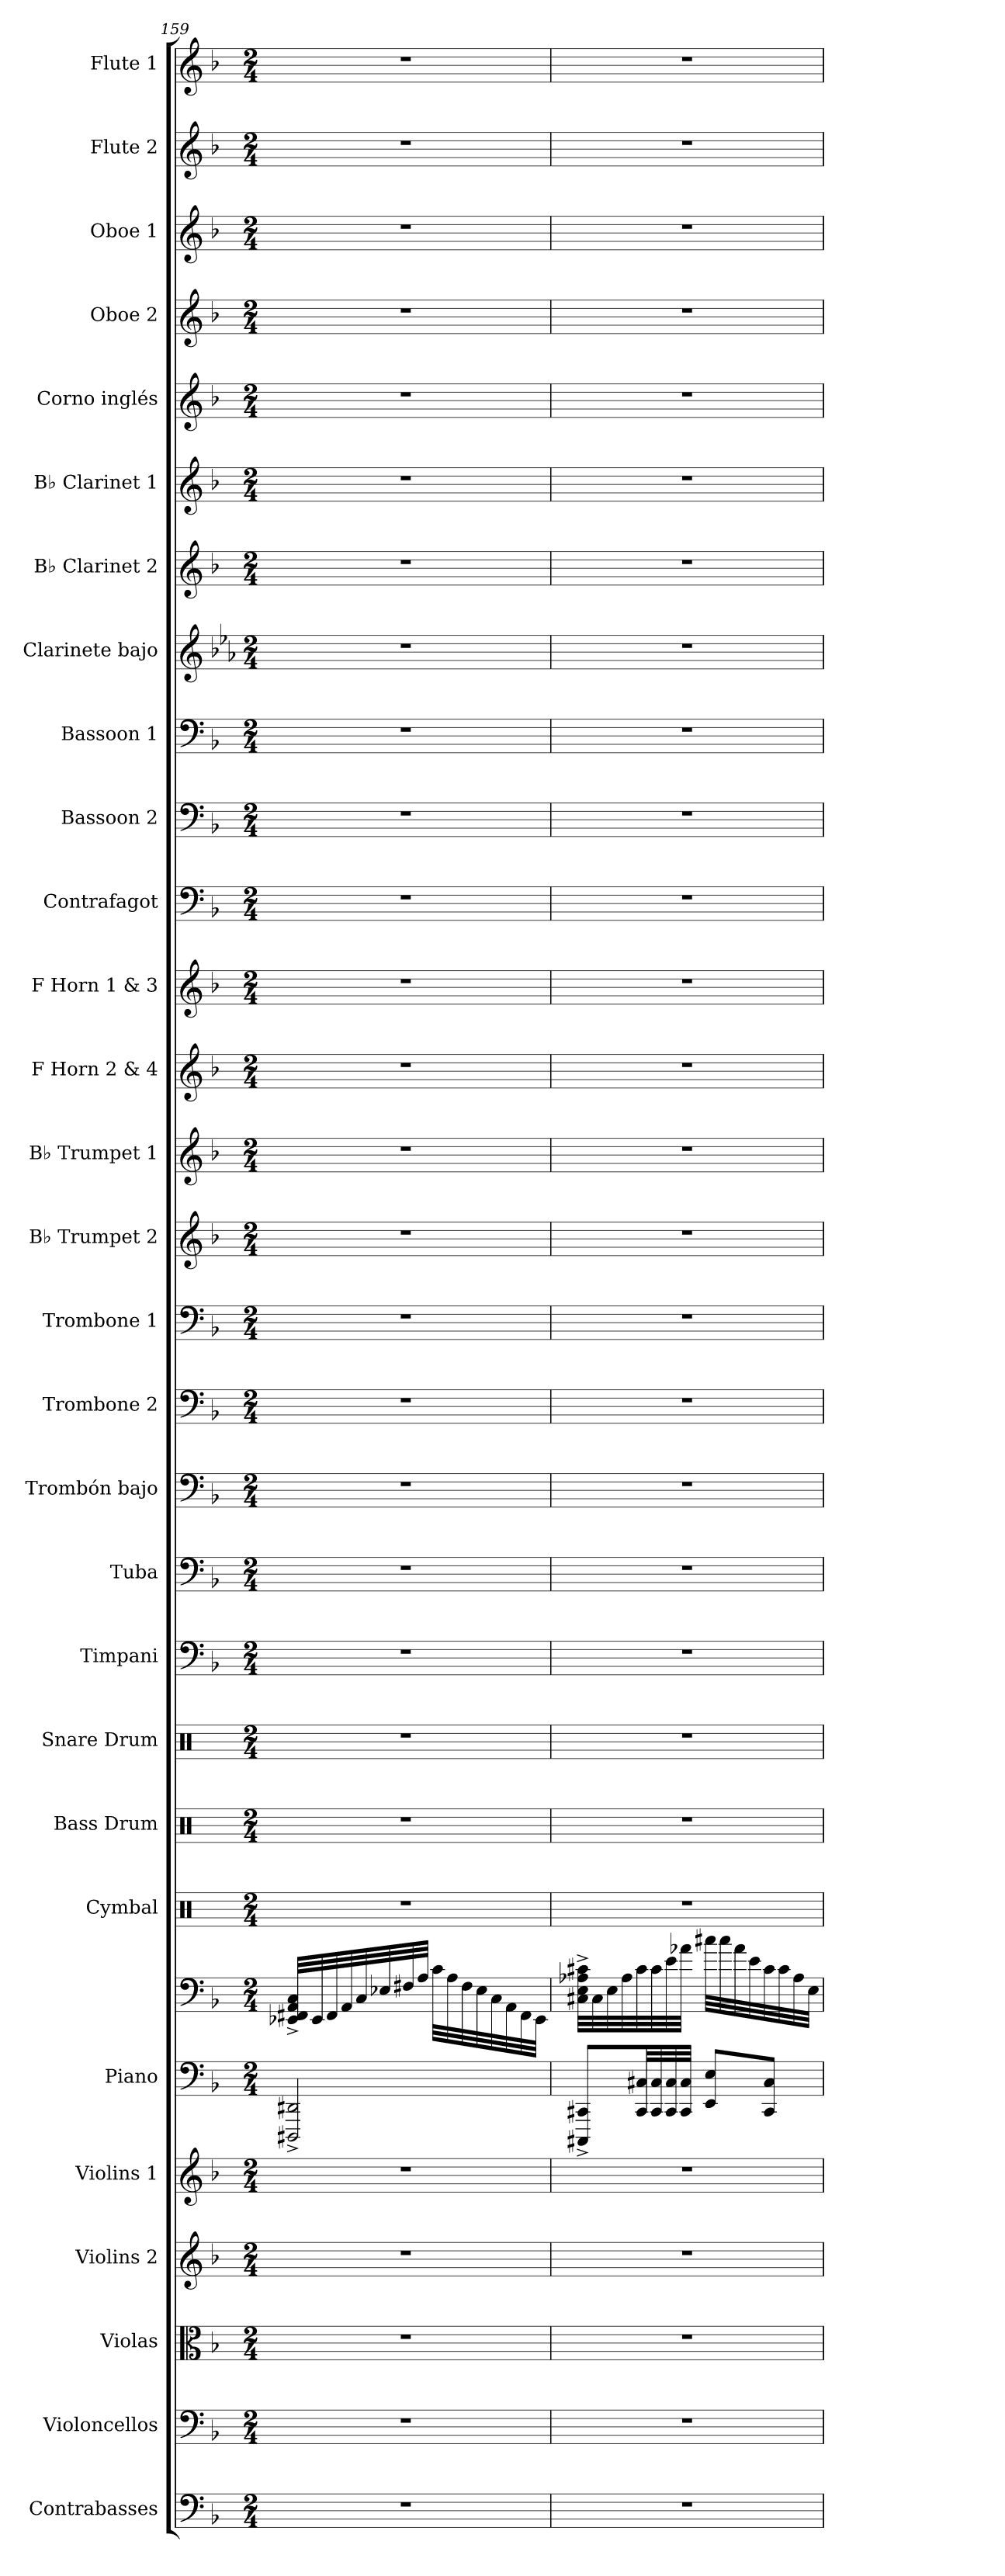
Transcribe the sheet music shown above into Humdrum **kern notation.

**kern	**kern	**kern	**kern	**kern	**kern	**kern	**kern	**kern	**kern	**kern	**kern	**kern	**kern	**kern	**kern	**kern	**kern	**kern	**kern	**kern	**kern	**kern	**kern	**kern	**kern	**kern	**kern	**kern	**kern
*part29	*part28	*part27	*part26	*part25	*part24	*part24	*part23	*part22	*part21	*part20	*part19	*part18	*part17	*part16	*part15	*part14	*part13	*part12	*part11	*part10	*part9	*part8	*part7	*part6	*part5	*part4	*part3	*part2	*part1
*staff30	*staff29	*staff28	*staff27	*staff26	*staff25	*staff24	*staff23	*staff22	*staff21	*staff20	*staff19	*staff18	*staff17	*staff16	*staff15	*staff14	*staff13	*staff12	*staff11	*staff10	*staff9	*staff8	*staff7	*staff6	*staff5	*staff4	*staff3	*staff2	*staff1
*I"Contrabasses	*I"Violoncellos	*I"Violas	*I"Violins 2	*I"Violins 1	*I"Piano	*	*I"Cymbal	*I"Bass Drum	*I"Snare Drum	*I"Timpani	*I"Tuba	*I"Trombón bajo	*I"Trombone 2	*I"Trombone 1	*I"B♭ Trumpet 2	*I"B♭ Trumpet 1	*I"F Horn 2 &amp; 4	*I"F Horn 1 &amp; 3	*I"Contrafagot	*I"Bassoon 2	*I"Bassoon 1	*I"Clarinete bajo	*I"B♭ Clarinet 2	*I"B♭ Clarinet 1	*I"Corno inglés	*I"Oboe 2	*I"Oboe 1	*I"Flute 2	*I"Flute 1
*I'Cbs.	*I'Vcs.	*I'Vlas.	*I'Vlns. 2	*I'Vlns. 1	*I'Pno.	*	*I'Cym.	*I'B. Dr.	*I'Sn. Dr.	*I'Timp.	*I'Tba.	*I'Tbn. B.	*I'Tbn. 2	*I'Tbn. 1	*I'B♭ Tpt. 2	*I'B♭ Tpt. 1	*I'F Hn. 2 4	*I'F Hn. 1 3	*I'Cfag.	*I'Bsn. 2	*I'Bsn. 1	*I'Cl. B.	*I'B♭ Cl. 2	*I'B♭ Cl. 1	*I'Cor. Ingl.	*I'Ob. 2	*I'Ob. 1	*I'Fl. 2	*I'Fl. 1
*clefF4	*clefF4	*clefC3	*clefG2	*clefG2	*clefF4	*clefF4	*clefX	*clefX	*clefX	*clefF4	*clefF4	*clefF4	*clefF4	*clefF4	*clefG2	*clefG2	*clefG2	*clefG2	*clefF4	*clefF4	*clefF4	*clefG2	*clefG2	*clefG2	*clefG2	*clefG2	*clefG2	*clefG2	*clefG2
*ITrd7c12	*	*	*	*	*	*	*	*	*	*	*	*	*	*	*ITrd1c2	*ITrd1c2	*ITrd4c7	*ITrd4c7	*ITrd7c12	*	*	*ITrd8c14	*ITrd1c2	*ITrd1c2	*ITrd4c7	*	*	*	*
*k[b-]	*k[b-]	*k[b-]	*k[b-]	*k[b-]	*k[b-]	*k[b-]	*k[]	*k[]	*k[]	*k[b-]	*k[b-]	*k[b-]	*k[b-]	*k[b-]	*k[b-e-a-]	*k[b-e-a-]	*k[b-e-]	*k[b-e-]	*k[b-]	*k[b-]	*k[b-]	*k[b-e-a-]	*k[b-e-a-]	*k[b-e-a-]	*k[b-e-]	*k[b-]	*k[b-]	*k[b-]	*k[b-]
*M2/4	*M2/4	*M2/4	*M2/4	*M2/4	*M2/4	*M2/4	*M2/4	*M2/4	*M2/4	*M2/4	*M2/4	*M2/4	*M2/4	*M2/4	*M2/4	*M2/4	*M2/4	*M2/4	*M2/4	*M2/4	*M2/4	*M2/4	*M2/4	*M2/4	*M2/4	*M2/4	*M2/4	*M2/4	*M2/4
=159	=159	=159	=159	=159	=159	=159	=159	=159	=159	=159	=159	=159	=159	=159	=159	=159	=159	=159	=159	=159	=159	=159	=159	=159	=159	=159	=159	=159	=159
2r	2r	2r	2r	2r	2DDD#X/^ 2DD#X/^	32EE-X/^ 32FF#X/^ 32AA/^ 32C/^LLL	2r	2r	2r	2r	2r	2r	2r	2r	2r	2r	2r	2r	2r	2r	2r	2r	2r	2r	2r	2r	2r	2r	2r
.	.	.	.	.	.	32EE-/	.	.	.	.	.	.	.	.	.	.	.	.	.	.	.	.	.	.	.	.	.	.	.
.	.	.	.	.	.	32FF#/	.	.	.	.	.	.	.	.	.	.	.	.	.	.	.	.	.	.	.	.	.	.	.
.	.	.	.	.	.	32AA/	.	.	.	.	.	.	.	.	.	.	.	.	.	.	.	.	.	.	.	.	.	.	.
.	.	.	.	.	.	32C/	.	.	.	.	.	.	.	.	.	.	.	.	.	.	.	.	.	.	.	.	.	.	.
.	.	.	.	.	.	32E-X/	.	.	.	.	.	.	.	.	.	.	.	.	.	.	.	.	.	.	.	.	.	.	.
.	.	.	.	.	.	32F#X/	.	.	.	.	.	.	.	.	.	.	.	.	.	.	.	.	.	.	.	.	.	.	.
.	.	.	.	.	.	32A/JJJ	.	.	.	.	.	.	.	.	.	.	.	.	.	.	.	.	.	.	.	.	.	.	.
.	.	.	.	.	.	32c\LLL	.	.	.	.	.	.	.	.	.	.	.	.	.	.	.	.	.	.	.	.	.	.	.
.	.	.	.	.	.	32A\	.	.	.	.	.	.	.	.	.	.	.	.	.	.	.	.	.	.	.	.	.	.	.
.	.	.	.	.	.	32F#\	.	.	.	.	.	.	.	.	.	.	.	.	.	.	.	.	.	.	.	.	.	.	.
.	.	.	.	.	.	32E-\	.	.	.	.	.	.	.	.	.	.	.	.	.	.	.	.	.	.	.	.	.	.	.
.	.	.	.	.	.	32C\	.	.	.	.	.	.	.	.	.	.	.	.	.	.	.	.	.	.	.	.	.	.	.
.	.	.	.	.	.	32AA\	.	.	.	.	.	.	.	.	.	.	.	.	.	.	.	.	.	.	.	.	.	.	.
.	.	.	.	.	.	32FF#\	.	.	.	.	.	.	.	.	.	.	.	.	.	.	.	.	.	.	.	.	.	.	.
.	.	.	.	.	.	32EE-\JJJ	.	.	.	.	.	.	.	.	.	.	.	.	.	.	.	.	.	.	.	.	.	.	.
!!LO:PB:g=z
=160	=160	=160	=160	=160	=160	=160	=160	=160	=160	=160	=160	=160	=160	=160	=160	=160	=160	=160	=160	=160	=160	=160	=160	=160	=160	=160	=160	=160	=160
2r	2r	2r	2r	2r	8CCC#X/^ 8CC#X/^L	32C#X\^ 32E\^ 32A-X\^ 32c#X\^LLL	2r	2r	2r	2r	2r	2r	2r	2r	2r	2r	2r	2r	2r	2r	2r	2r	2r	2r	2r	2r	2r	2r	2r
.	.	.	.	.	.	32C#\	.	.	.	.	.	.	.	.	.	.	.	.	.	.	.	.	.	.	.	.	.	.	.
.	.	.	.	.	.	32E\	.	.	.	.	.	.	.	.	.	.	.	.	.	.	.	.	.	.	.	.	.	.	.
.	.	.	.	.	.	32A-\	.	.	.	.	.	.	.	.	.	.	.	.	.	.	.	.	.	.	.	.	.	.	.
.	.	.	.	.	32CC#/ 32C#X/LL	32c#\	.	.	.	.	.	.	.	.	.	.	.	.	.	.	.	.	.	.	.	.	.	.	.
.	.	.	.	.	32CC#/ 32C#/	32c#\	.	.	.	.	.	.	.	.	.	.	.	.	.	.	.	.	.	.	.	.	.	.	.
.	.	.	.	.	32CC#/ 32C#/	32e\	.	.	.	.	.	.	.	.	.	.	.	.	.	.	.	.	.	.	.	.	.	.	.
.	.	.	.	.	32CC#/ 32C#/JJJ	32a-X\JJJ	.	.	.	.	.	.	.	.	.	.	.	.	.	.	.	.	.	.	.	.	.	.	.
.	.	.	.	.	8EE/ 8E/L	32cc#X\LLL	.	.	.	.	.	.	.	.	.	.	.	.	.	.	.	.	.	.	.	.	.	.	.
.	.	.	.	.	.	32cc#\	.	.	.	.	.	.	.	.	.	.	.	.	.	.	.	.	.	.	.	.	.	.	.
.	.	.	.	.	.	32a-\	.	.	.	.	.	.	.	.	.	.	.	.	.	.	.	.	.	.	.	.	.	.	.
.	.	.	.	.	.	32e\	.	.	.	.	.	.	.	.	.	.	.	.	.	.	.	.	.	.	.	.	.	.	.
.	.	.	.	.	8CC#/ 8C#/J	32c#\	.	.	.	.	.	.	.	.	.	.	.	.	.	.	.	.	.	.	.	.	.	.	.
.	.	.	.	.	.	32c#\	.	.	.	.	.	.	.	.	.	.	.	.	.	.	.	.	.	.	.	.	.	.	.
.	.	.	.	.	.	32A-\	.	.	.	.	.	.	.	.	.	.	.	.	.	.	.	.	.	.	.	.	.	.	.
.	.	.	.	.	.	32E\JJJ	.	.	.	.	.	.	.	.	.	.	.	.	.	.	.	.	.	.	.	.	.	.	.
=	=	=	=	=	=	=	=	=	=	=	=	=	=	=	=	=	=	=	=	=	=	=	=	=	=	=	=	=	=
*-	*-	*-	*-	*-	*-	*-	*-	*-	*-	*-	*-	*-	*-	*-	*-	*-	*-	*-	*-	*-	*-	*-	*-	*-	*-	*-	*-	*-	*-
